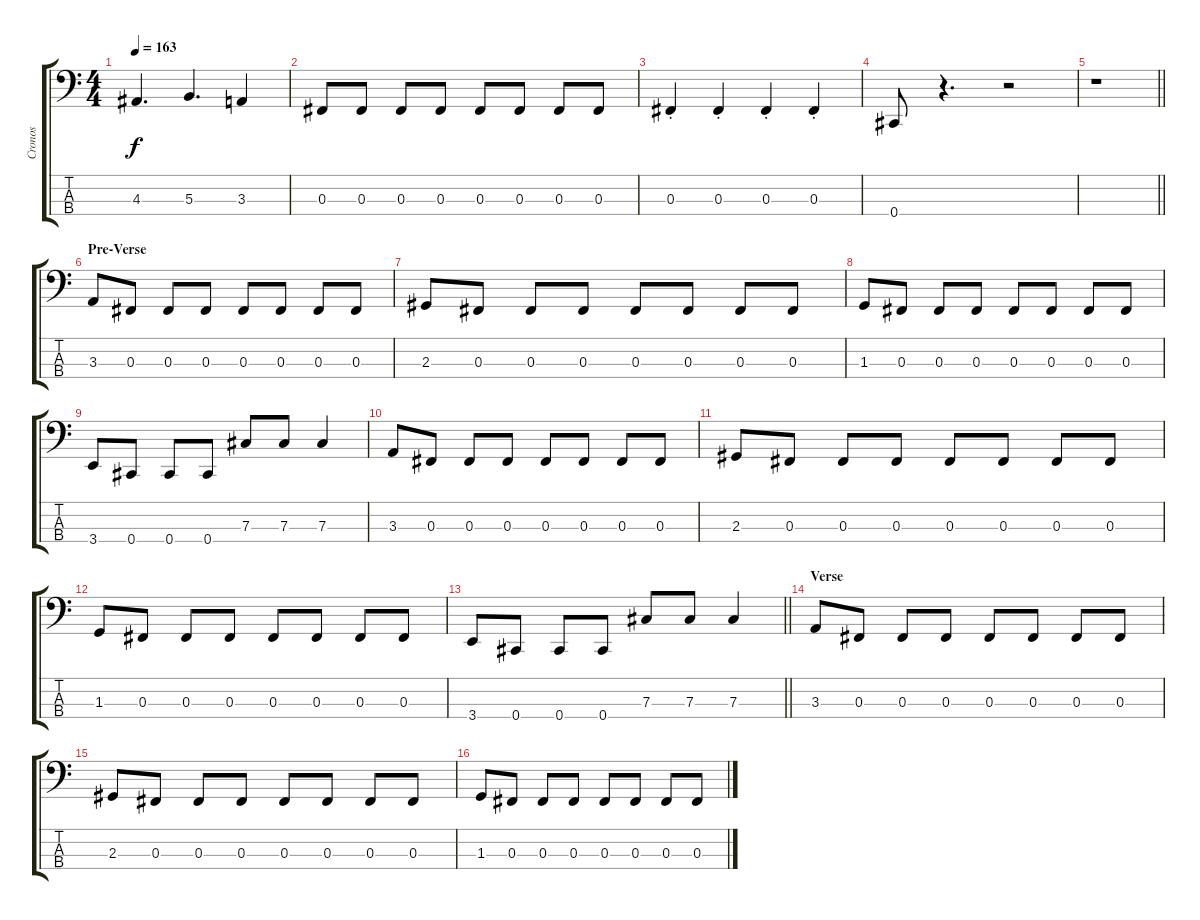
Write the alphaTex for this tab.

\track ("Cronos" "Cronos") {instrument electricbasspick}
\staff {score tabs}
\tuning (E2 B1 Gb1 Db1) {hide}
\ts (4 4)
\tempo 163
\clef f4
\ks c
4.3.4{d dy f} 5.3.4{d} 3.3.4 |
0.3.8 0.3.8 0.3.8 0.3.8 0.3.8 0.3.8 0.3.8 0.3.8 |
0.3{st}.4 0.3{st}.4 0.3{st}.4 0.3{st}.4 |
0.4.8 r.4{d} r.2 |
\barLineRight lightlight
r.1 |
\section ("" "Pre-Verse")
3.3.8 0.3.8 0.3.8 0.3.8 0.3.8 0.3.8 0.3.8 0.3.8 |
2.3.8 0.3.8 0.3.8 0.3.8 0.3.8 0.3.8 0.3.8 0.3.8 |
1.3.8 0.3.8 0.3.8 0.3.8 0.3.8 0.3.8 0.3.8 0.3.8 |
3.4.8 0.4.8 0.4.8 0.4.8 7.3.8 7.3.8 7.3.4 |
3.3.8 0.3.8 0.3.8 0.3.8 0.3.8 0.3.8 0.3.8 0.3.8 |
2.3.8 0.3.8 0.3.8 0.3.8 0.3.8 0.3.8 0.3.8 0.3.8 |
1.3.8 0.3.8 0.3.8 0.3.8 0.3.8 0.3.8 0.3.8 0.3.8 |
\barLineRight lightlight
3.4.8 0.4.8 0.4.8 0.4.8 7.3.8 7.3.8 7.3.4 |
\section ("" "Verse")
3.3.8 0.3.8 0.3.8 0.3.8 0.3.8 0.3.8 0.3.8 0.3.8 |
2.3.8 0.3.8 0.3.8 0.3.8 0.3.8 0.3.8 0.3.8 0.3.8 |
1.3.8 0.3.8 0.3.8 0.3.8 0.3.8 0.3.8 0.3.8 0.3.8
